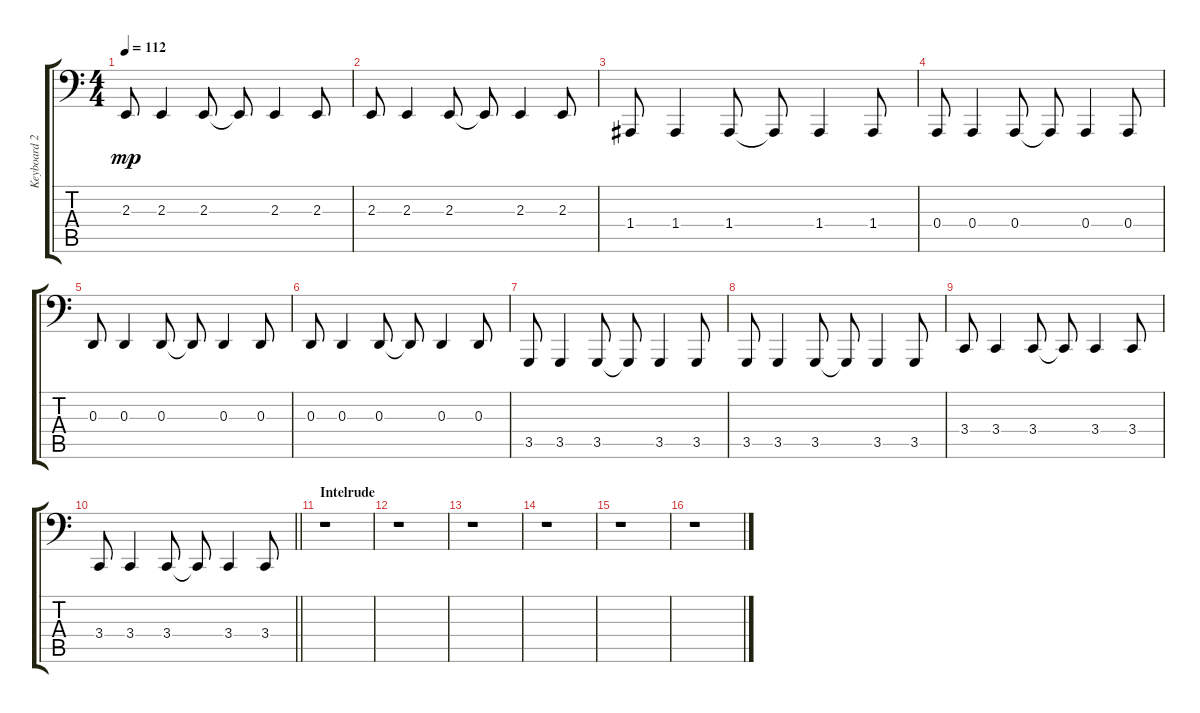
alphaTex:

\track ("Keyboard 2 (elec.) (LH)" "Keyboard 2") {instrument electricgrandpiano}
\staff {score tabs}
\tuning (C3 G2 D2 A1 E1 B0) {hide}
\ts (4 4)
\tempo 112
\clef f4
\ks c
2.3.8{dy mp} 2.3.4 2.3.8 2.3{t}.8 2.3.4 2.3.8 |
2.3.8 2.3.4 2.3.8 2.3{t}.8 2.3.4 2.3.8 |
1.4.8 1.4.4 1.4.8 1.4{t}.8 1.4.4 1.4.8 |
0.4.8 0.4.4 0.4.8 0.4{t}.8 0.4.4 0.4.8 |
0.3.8 0.3.4 0.3.8 0.3{t}.8 0.3.4 0.3.8 |
0.3.8 0.3.4 0.3.8 0.3{t}.8 0.3.4 0.3.8 |
3.5.8 3.5.4 3.5.8 3.5{t}.8 3.5.4 3.5.8 |
3.5.8 3.5.4 3.5.8 3.5{t}.8 3.5.4 3.5.8 |
3.4.8 3.4.4 3.4.8 3.4{t}.8 3.4.4 3.4.8 |
\barLineRight lightlight
3.4.8 3.4.4 3.4.8 3.4{t}.8 3.4.4 3.4.8 |
\section ("" "Intelrude")
r.1 |
r.1 |
r.1 |
r.1 |
r.1 |
r.1
